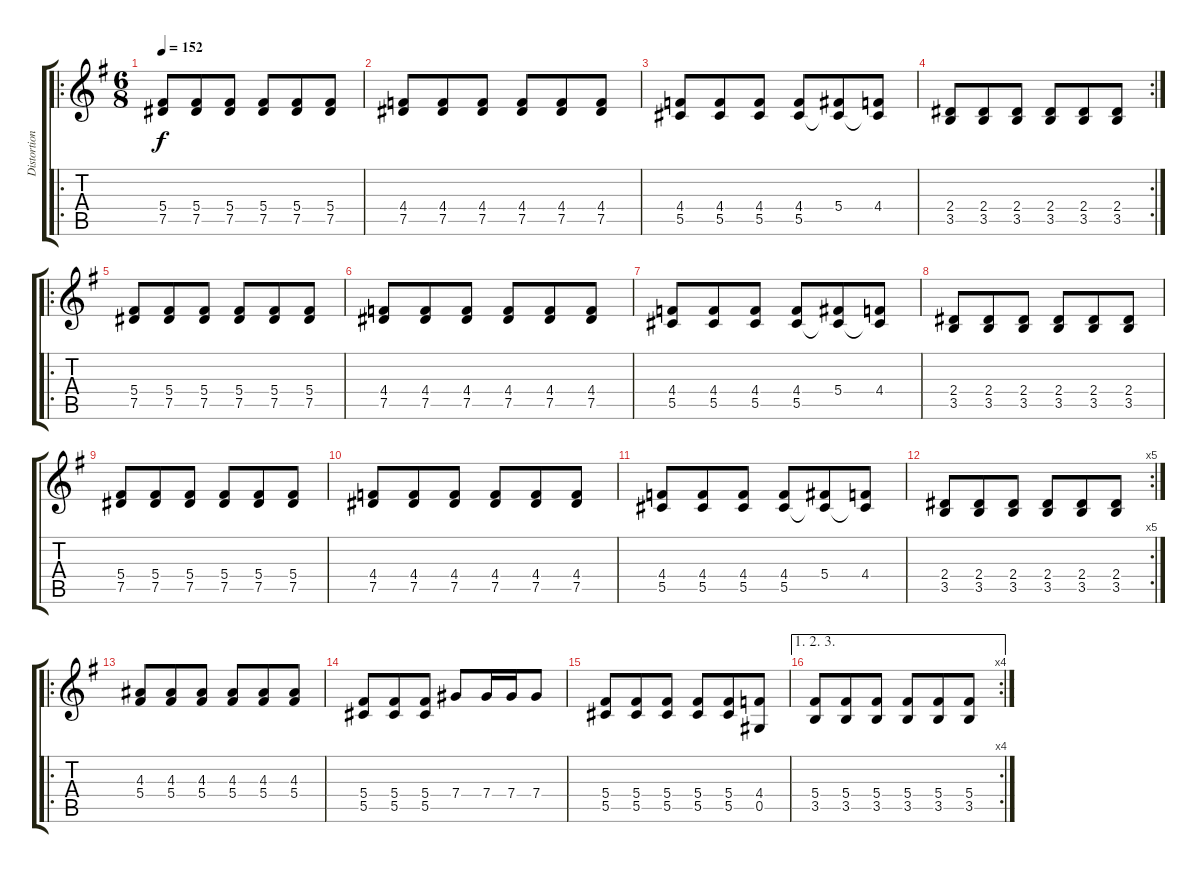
\track ("Distortion Guitar 1" "Distortion") {instrument overdrivenguitar}
\staff {score tabs}
\tuning (Eb4 Bb3 Gb3 Db3 Ab2 Eb2) {hide}
\ro
\ts (6 8)
\tempo 152
\clef g2
\ks g
(5.4 7.5).8{dy f instrument overdrivenguitar} (5.4 7.5).8 (5.4 7.5).8 (5.4 7.5).8 (5.4 7.5).8 (5.4 7.5).8 |
(4.4 7.5).8 (4.4 7.5).8 (4.4 7.5).8 (4.4 7.5).8 (4.4 7.5).8 (4.4 7.5).8 |
(4.4 5.5).8 (4.4 5.5).8 (4.4 5.5).8 (4.4 5.5).8 (5.4 5.5{t}).8 (4.4 5.5{t}).8 |
\rc 2
(2.4 3.5).8 (2.4 3.5).8 (2.4 3.5).8 (2.4 3.5).8 (2.4 3.5).8 (2.4 3.5).8 |
\ro
(5.4 7.5).8 (5.4 7.5).8 (5.4 7.5).8 (5.4 7.5).8 (5.4 7.5).8 (5.4 7.5).8 |
(4.4 7.5).8 (4.4 7.5).8 (4.4 7.5).8 (4.4 7.5).8 (4.4 7.5).8 (4.4 7.5).8 |
(4.4 5.5).8 (4.4 5.5).8 (4.4 5.5).8 (4.4 5.5).8 (5.4 5.5{t}).8 (4.4 5.5{t}).8 |
(2.4 3.5).8 (2.4 3.5).8 (2.4 3.5).8 (2.4 3.5).8 (2.4 3.5).8 (2.4 3.5).8 |
(5.4 7.5).8 (5.4 7.5).8 (5.4 7.5).8 (5.4 7.5).8 (5.4 7.5).8 (5.4 7.5).8 |
(4.4 7.5).8 (4.4 7.5).8 (4.4 7.5).8 (4.4 7.5).8 (4.4 7.5).8 (4.4 7.5).8 |
(4.4 5.5).8 (4.4 5.5).8 (4.4 5.5).8 (4.4 5.5).8 (5.4 5.5{t}).8 (4.4 5.5{t}).8 |
\rc 5
(2.4 3.5).8 (2.4 3.5).8 (2.4 3.5).8 (2.4 3.5).8 (2.4 3.5).8 (2.4 3.5).8 |
\ro
(4.3 5.4).8 (4.3 5.4).8 (4.3 5.4).8 (4.3 5.4).8 (4.3 5.4).8 (4.3 5.4).8 |
(5.4 5.5).8 (5.4 5.5).8 (5.4 5.5).8 7.4.8 7.4.16 7.4.16 7.4.8 |
(5.4 5.5).8 (5.4 5.5).8 (5.4 5.5).8 (5.4 5.5).8 (5.4 5.5).8 (4.4 0.5).8 |
\ae (1 2 3)
\rc 4
(5.4 3.5).8 (5.4 3.5).8 (5.4 3.5).8 (5.4 3.5).8 (5.4 3.5).8 (5.4 3.5).8
